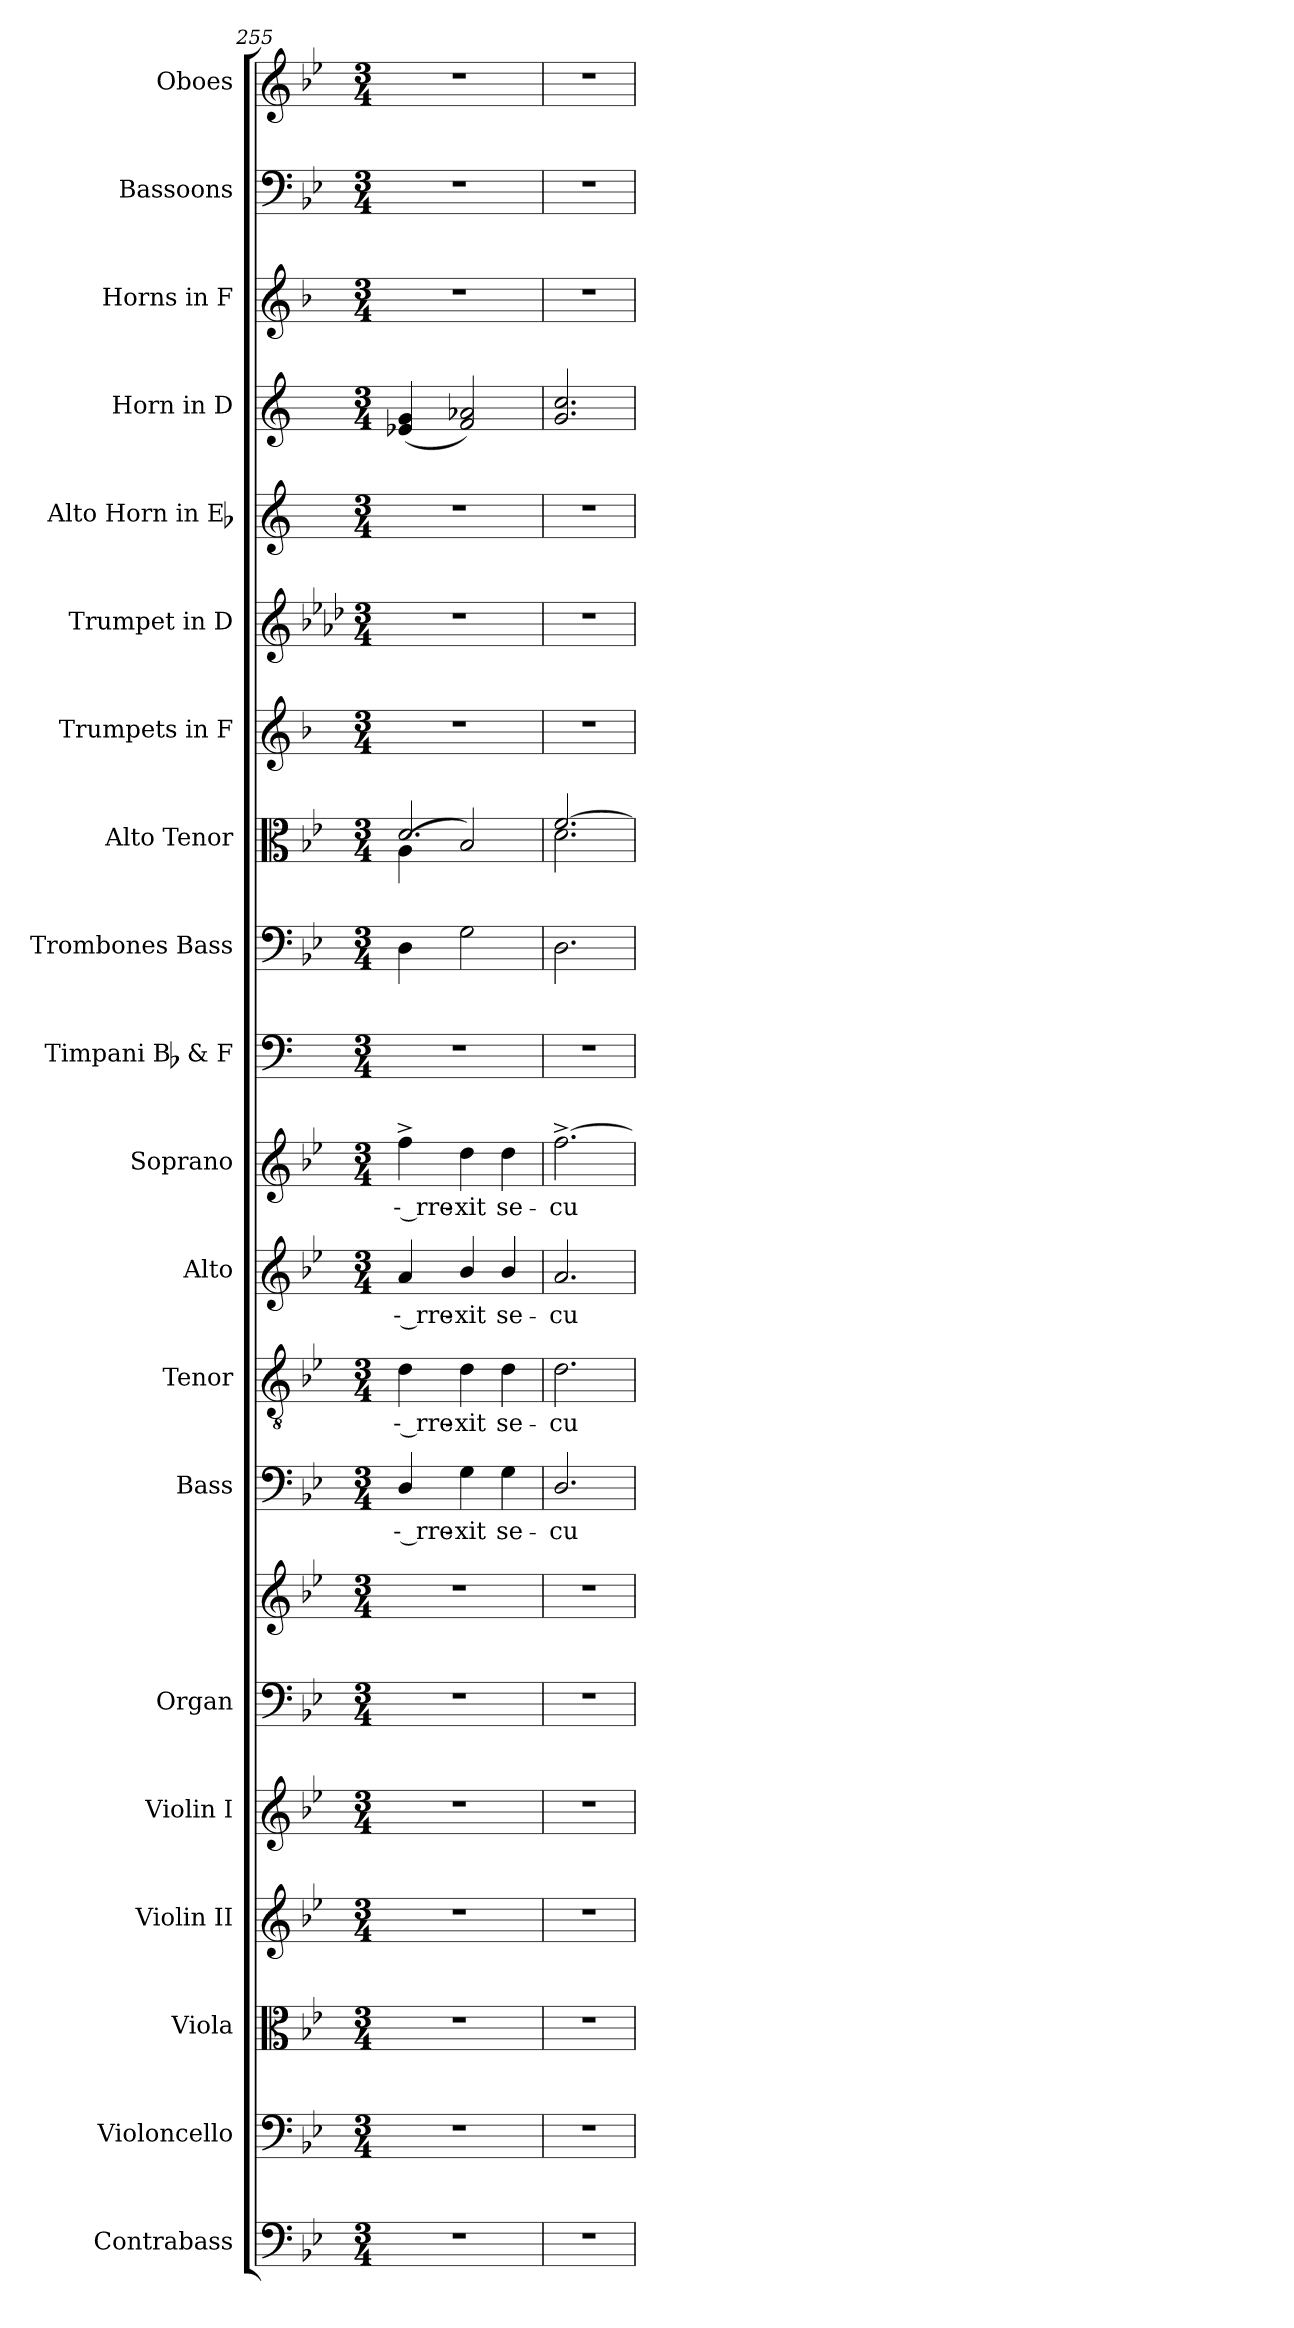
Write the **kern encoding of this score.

**kern	**kern	**kern	**kern	**kern	**kern	**kern	**kern	**text	**kern	**text	**kern	**text	**kern	**text	**kern	**kern	**kern	**kern	**kern	**kern	**kern	**kern	**kern	**kern
*part20	*part19	*part18	*part17	*part16	*part15	*part15	*part14	*part14	*part13	*part13	*part12	*part12	*part11	*part11	*part10	*part9	*part8	*part7	*part6	*part5	*part4	*part3	*part2	*part1
*staff21	*staff20	*staff19	*staff18	*staff17	*staff16	*staff15	*staff14	*staff14	*staff13	*staff13	*staff12	*staff12	*staff11	*staff11	*staff10	*staff9	*staff8	*staff7	*staff6	*staff5	*staff4	*staff3	*staff2	*staff1
*I"Contrabass	*I"Violoncello	*I"Viola	*I"Violin II	*I"Violin I	*I"Organ	*	*I"Bass	*	*I"Tenor	*	*I"Alto	*	*I"Soprano	*	*I"Timpani Bb & F	*I"Trombones  Bass	*I"Alto Tenor	*I"Trumpets in F	*I"Trumpet in D	*I"Alto Horn in Eb	*I"Horn in D	*I"Horns in F	*I"Bassoons	*I"Oboes
*I'Cb.	*I'Vc.	*I'Vla.	*I'Vln. II	*I'Vln. I	*I'Org.	*	*I'B.	*	*I'T.	*	*I'A.	*	*I'S.	*	*I'Timp.	*	*	*	*	*	*	*I'Hn.	*I'Bsn.	*I'Ob.
!!LO:PB:g=z
*clefF4	*clefF4	*clefC3	*clefG2	*clefG2	*clefF4	*clefG2	*clefF4	*	*clefGv2	*	*clefG2	*	*clefG2	*	*clefF4	*clefF4	*clefC3	*clefG2	*clefG2	*clefG2	*clefG2	*clefG2	*clefF4	*clefG2
*ITrd7c12	*	*	*	*	*	*	*	*	*ITrd7c12	*	*	*	*	*	*	*	*	*ITrd4c7	*ITrd-1c-2	*ITrd5c8	*ITrd6c10	*ITrd4c7	*	*
*k[b-e-]	*k[b-e-]	*k[b-e-]	*k[b-e-]	*k[b-e-]	*k[b-e-]	*k[b-e-]	*k[b-e-]	*	*k[b-e-]	*	*k[b-e-]	*	*k[b-e-]	*	*k[]	*k[b-e-]	*k[b-e-]	*k[b-e-]	*k[b-e-]	*k[f#c#g#d#]	*k[f#c#]	*k[b-e-]	*k[b-e-]	*k[b-e-]
*B-:	*B-:	*B-:	*B-:	*B-:	*B-:	*B-:	*B-:	*	*B-:	*	*B-:	*	*B-:	*	*C:	*B-:	*B-:	*B-:	*B-:	*E:	*D:	*B-:	*B-:	*B-:
*M3/4	*M3/4	*M3/4	*M3/4	*M3/4	*M3/4	*M3/4	*M3/4	*	*M3/4	*	*M3/4	*	*M3/4	*	*M3/4	*M3/4	*M3/4	*M3/4	*M3/4	*M3/4	*M3/4	*M3/4	*M3/4	*M3/4
=255	=255	=255	=255	=255	=255	=255	=255	=255	=255	=255	=255	=255	=255	=255	=255	=255	=255	=255	=255	=255	=255	=255	=255	=255
!LO:N:vis=1	!LO:N:vis=1	!LO:N:vis=1	!LO:N:vis=1	!LO:N:vis=1	!LO:N:vis=1	!LO:N:vis=1	!	!	!	!	!	!	!	!	!	!	!	!	!	!	!	!	!	!
!	!	!	!	!	!	!	!	!LO:LY:b:color=#000000	!	!	!	!	!	!	!	!	!	!	!	!	!	!	!	!
!	!	!	!	!	!	!	!	!	!	!LO:LY:b:color=#000000	!	!	!	!	!	!	!	!	!	!	!	!	!	!
!	!	!	!	!	!	!	!	!	!	!	!	!LO:LY:b:color=#000000	!	!	!	!	!	!	!	!	!	!	!	!
!	!	!	!	!	!	!	!	!	!	!	!	!	!	!LO:LY:b:color=#000000	!LO:N:vis=1	!	!	!LO:N:vis=1	!LO:N:vis=1	!LO:N:vis=1	!	!LO:N:vis=1	!LO:N:vis=1	!LO:N:vis=1
*	*	*	*	*	*	*	*	*	*	*	*	*	*	*	*	*	*^	*	*	*	*	*	*	*
2.r	2.r	2.r	2.r	2.r	2.r	2.r	4Di/	-- rre-	4Di\	-- rre-	4ai/	-- rre-	4ff^i\	-- rre-	2.r	4Di\	2.di/	(4Ai\	2.r	2.r	2.r	(4Fni/ 4Ai	2.r	2.r	2.r
!	!	!	!	!	!	!	!	!LO:LY:b:color=#000000	!	!	!	!	!	!	!	!	!	!	!	!	!	!	!	!	!
!	!	!	!	!	!	!	!	!	!	!LO:LY:b:color=#000000	!	!	!	!	!	!	!	!	!	!	!	!	!	!	!
!	!	!	!	!	!	!	!	!	!	!	!	!LO:LY:b:color=#000000	!	!	!	!	!	!	!	!	!	!	!	!	!
!	!	!	!	!	!	!	!	!	!	!	!	!	!	!LO:LY:b:color=#000000	!	!	!	!	!	!	!	!	!	!	!
.	.	.	.	.	.	.	4Gi\	-xit	4Di\	-xit	4b-i/	-xit	4ddi\	-xit	.	2Gi\	.	2B-i/)	.	.	.	2Gi/ 2B-Xi)	.	.	.
!	!	!	!	!	!	!	!	!LO:LY:b:color=#000000	!	!	!	!	!	!	!	!	!	!	!	!	!	!	!	!	!
!	!	!	!	!	!	!	!	!	!	!LO:LY:b:color=#000000	!	!	!	!	!	!	!	!	!	!	!	!	!	!	!
!	!	!	!	!	!	!	!	!	!	!	!	!LO:LY:b:color=#000000	!	!	!	!	!	!	!	!	!	!	!	!	!
!	!	!	!	!	!	!	!	!	!	!	!	!	!	!LO:LY:b:color=#000000	!	!	!	!	!	!	!	!	!	!	!
.	.	.	.	.	.	.	4Gi\	se-	4Di\	se-	4b-i/	se-	4ddi\	se-	.	.	.	.	.	.	.	.	.	.	.
=256	=256	=256	=256	=256	=256	=256	=256	=256	=256	=256	=256	=256	=256	=256	=256	=256	=256	=256	=256	=256	=256	=256	=256	=256	=256
!LO:N:vis=1	!LO:N:vis=1	!LO:N:vis=1	!LO:N:vis=1	!LO:N:vis=1	!LO:N:vis=1	!LO:N:vis=1	!	!	!	!	!	!	!	!	!	!	!	!	!	!	!	!	!	!	!
!	!	!	!	!	!	!	!	!LO:LY:b:color=#000000	!	!	!	!	!	!	!	!	!	!	!	!	!	!	!	!	!
!	!	!	!	!	!	!	!	!	!	!LO:LY:b:color=#000000	!	!	!	!	!	!	!	!	!	!	!	!	!	!	!
!	!	!	!	!	!	!	!	!	!	!	!	!LO:LY:b:color=#000000	!	!	!	!	!	!	!	!	!	!	!	!	!
!	!	!	!	!	!	!	!	!	!	!	!	!	!	!LO:LY:b:color=#000000	!LO:N:vis=1	!	!	!	!LO:N:vis=1	!LO:N:vis=1	!LO:N:vis=1	!	!LO:N:vis=1	!LO:N:vis=1	!LO:N:vis=1
2.r	2.r	2.r	2.r	2.r	2.r	2.r	2.Di/	-cu-	2.Di\	-cu-	2.ai/	-cu-	[2.ff^i\	-cu-	2.r	2.Di\	[2.fi/	2.di\	2.r	2.r	2.r	2.Ai/ 2.di	2.r	2.r	2.r
*	*	*	*	*	*	*	*	*	*	*	*	*	*	*	*	*	*v	*v	*	*	*	*	*	*	*
=	=	=	=	=	=	=	=	=	=	=	=	=	=	=	=	=	=	=	=	=	=	=	=	=
*-	*-	*-	*-	*-	*-	*-	*-	*-	*-	*-	*-	*-	*-	*-	*-	*-	*-	*-	*-	*-	*-	*-	*-	*-
